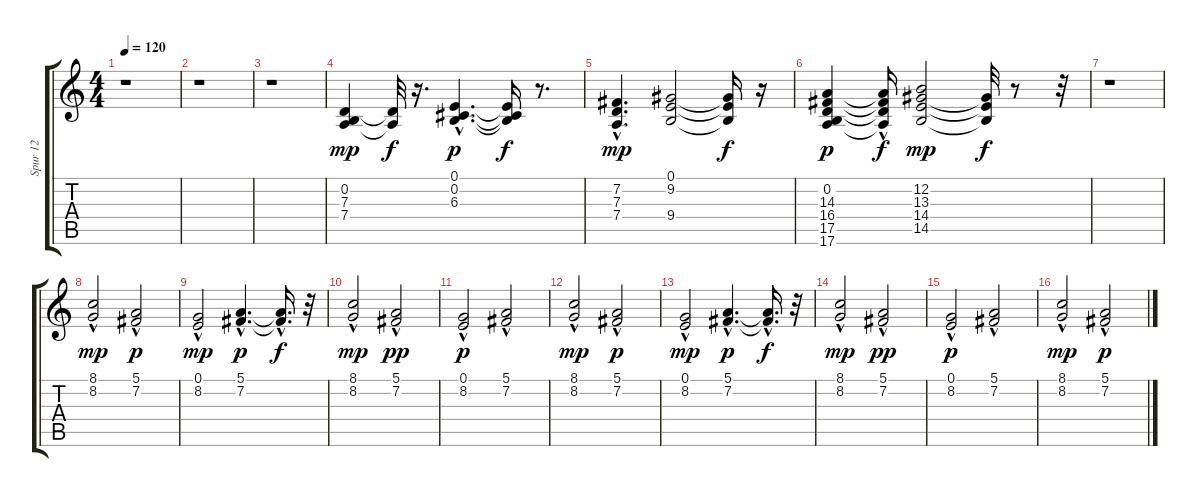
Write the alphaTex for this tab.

\track ("Spur 12" "Spur 12") {instrument synthstrings2}
\staff {score tabs}
\tuning (E4 B3 G3 D3 A2 E2) {hide}
\ts (4 4)
\tempo 120
\clef g2
\ks c
r.1{dy mf} |
r.1 |
r.1 |
(0.2 7.3 7.4).4{dy mp} (7.3{t} 7.4{t}).32{dy f} r.16{d} (0.1{hac} 0.2{hac} 6.3{hac}).4{d dy p} (0.1{t} 0.2{t} 6.3{t}).16{dy f} r.8{d} |
(7.2{hac} 7.3{hac} 7.4).4{d dy mp} (0.1 9.2 9.4).2 (0.1{t} 9.2{t} 9.4{t}).16{dy f} r.16 |
(0.2 14.3 16.4 17.5 17.6).4{dy p} (14.3{t} 16.4{t} 17.5{hac t} 17.6{t}).16{dy f} (12.2 13.3 14.4 14.5).2{dy mp} (13.3{t} 14.4{t} 14.5{t}).32{dy f} r.8 r.32 |
r.1 |
(8.1{hac} 8.2).2{dy mp} (5.1 7.2{hac}).2{dy p} |
(0.1{hac} 8.2).2{dy mp} (5.1{hac} 7.2{hac}).4{d dy p} (5.1{hac t} 7.2{t}).16{d dy f} r.32 |
(8.1{hac} 8.2).2{dy mp} (5.1 7.2{hac}).2{dy pp} |
(0.1{hac} 8.2).2{dy p} (5.1 7.2{hac}).2 |
(8.1{hac} 8.2).2{dy mp} (5.1 7.2{hac}).2{dy p} |
(0.1{hac} 8.2).2{dy mp} (5.1{hac} 7.2{hac}).4{d dy p} (5.1{hac t} 7.2{t}).16{d dy f} r.32 |
(8.1{hac} 8.2).2{dy mp} (5.1 7.2{hac}).2{dy pp} |
(0.1{hac} 8.2).2{dy p} (5.1 7.2{hac}).2 |
(8.1{hac} 8.2).2{dy mp} (5.1 7.2{hac}).2{dy p}
